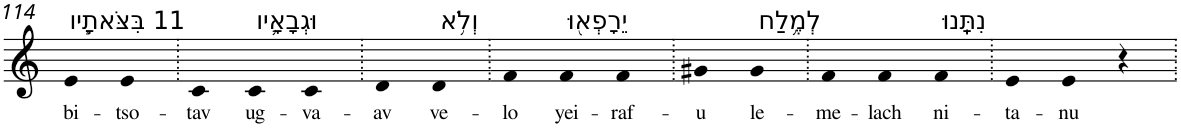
**kern	**text
*part1	*part1
*staff1	*staff1
*I"Piano	*
*I'Pno	*
!!LO:PB:g=z
*clefG2	*
*k[]	*
=114	=114
!LO:TX:a:t=11 בִּצֹּאתָ֧יו	!
!	!LO:LY:b
4e	bi-
!	!LO:LY:b
4e	-tso-
=115.	=115.
!	!LO:LY:b
4c	-tav
!LO:TX:a:t=וּגְבָאָ֛יו	!
!	!LO:LY:b
4c	ug-
!	!LO:LY:b
4c	-va-
=116.	=116.
!	!LO:LY:b
4d	-av
!LO:TX:a:t=וְלֹ֥א	!
!	!LO:LY:b
4d	ve-
=117.	=117.
!	!LO:LY:b
4f	-lo
!LO:TX:a:t=יֵרָפְא֖וּ	!
!	!LO:LY:b
4f	yei-
!	!LO:LY:b
4f	-raf-
=118.	=118.
!	!LO:LY:b
4g#X	-u
!LO:TX:a:t=לְמֶ֥לַח	!
!	!LO:LY:b
4g#	le-
=119.	=119.
!	!LO:LY:b
4f	-me-
!	!LO:LY:b
4f	-lach
!LO:TX:a:t=נִתָּֽנוּ	!
!	!LO:LY:b
4f	ni-
=120.	=120.
!	!LO:LY:b
4e	-ta-
!	!LO:LY:b
4e	-nu
4r	.
=.	=.
*-	*-
